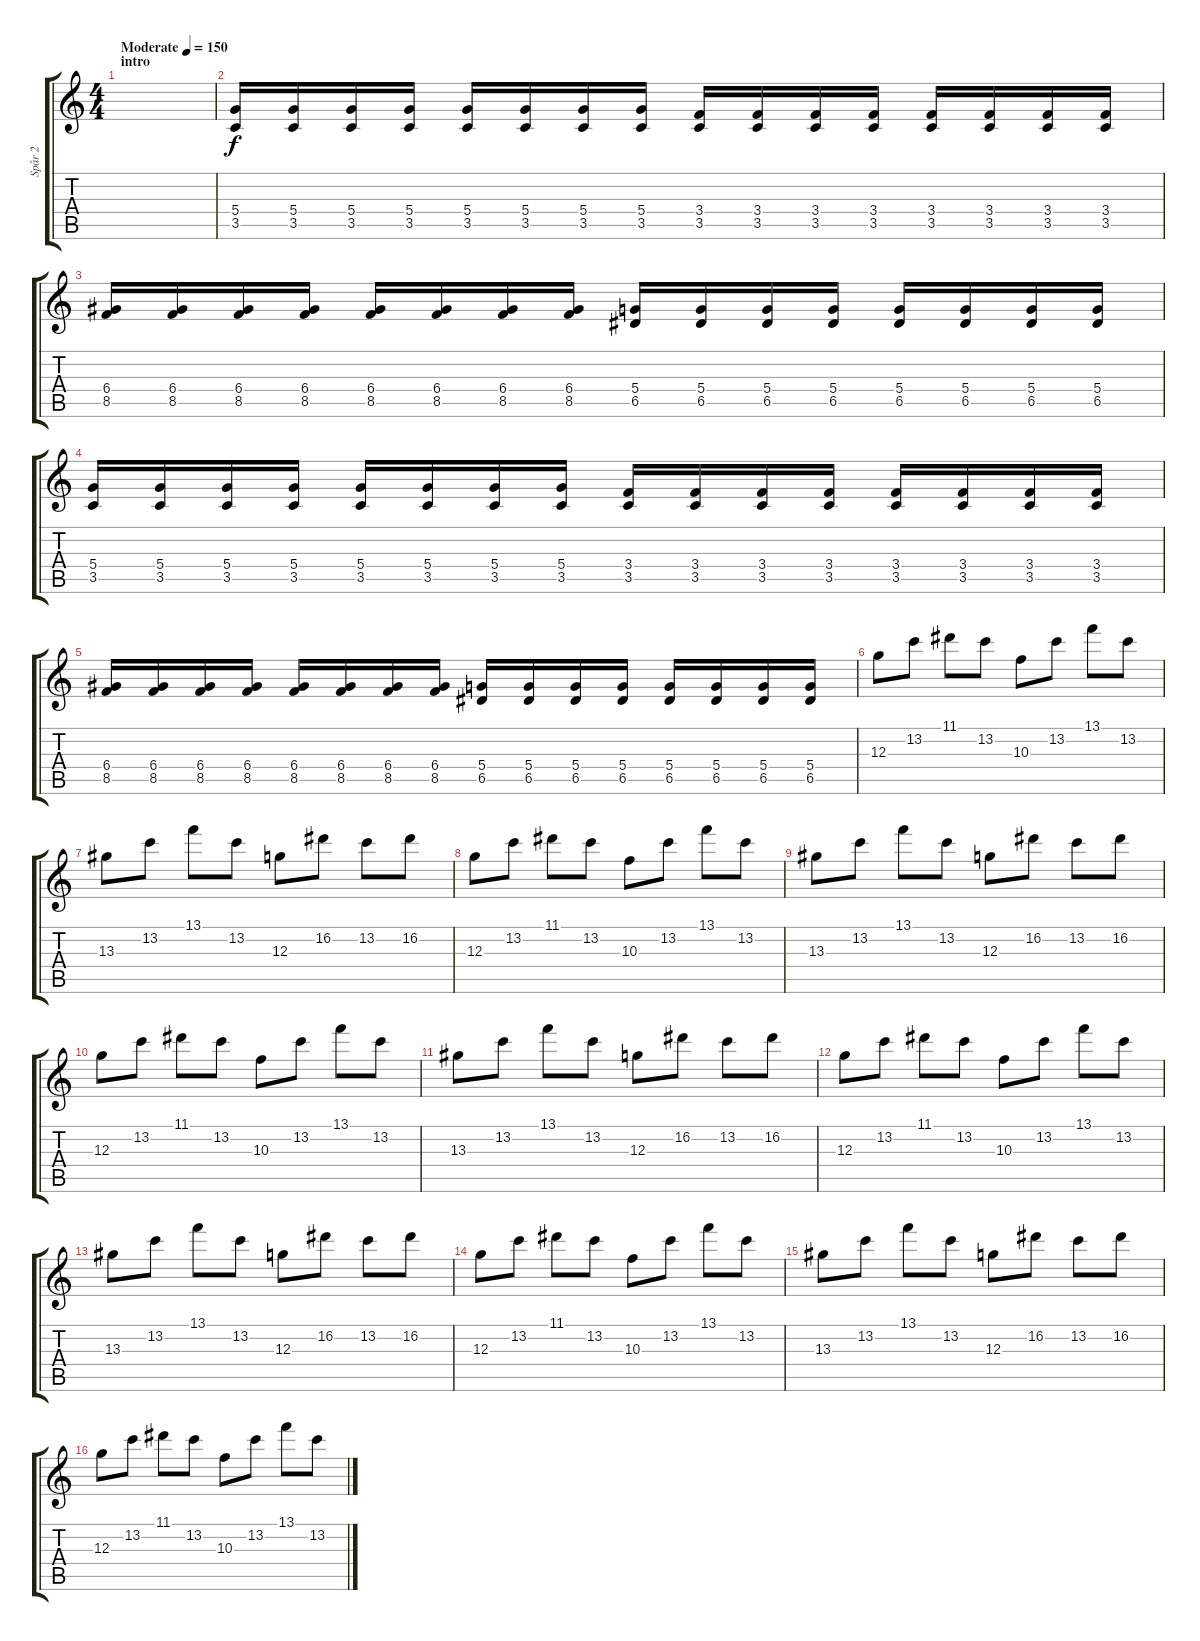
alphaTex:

\track ("Spår 2" "Spår 2") {instrument distortionguitar}
\staff {score tabs}
\tuning (E4 B3 G3 D3 A2 E2) {hide}
\ts (4 4)
\section ("" "intro")
\tempo (150 "Moderate")
\clef g2
\ks c
|
(5.4 3.5).16 (5.4 3.5).16 (5.4 3.5).16 (5.4 3.5).16 (5.4 3.5).16 (5.4 3.5).16 (5.4 3.5).16 (5.4 3.5).16 (3.4 3.5).16 (3.4 3.5).16 (3.4 3.5).16 (3.4 3.5).16 (3.4 3.5).16 (3.4 3.5).16 (3.4 3.5).16 (3.4 3.5).16 |
(6.4 8.5).16 (6.4 8.5).16 (6.4 8.5).16 (6.4 8.5).16 (6.4 8.5).16 (6.4 8.5).16 (6.4 8.5).16 (6.4 8.5).16 (5.4 6.5).16 (5.4 6.5).16 (5.4 6.5).16 (5.4 6.5).16 (5.4 6.5).16 (5.4 6.5).16 (5.4 6.5).16 (5.4 6.5).16 |
(5.4 3.5).16 (5.4 3.5).16 (5.4 3.5).16 (5.4 3.5).16 (5.4 3.5).16 (5.4 3.5).16 (5.4 3.5).16 (5.4 3.5).16 (3.4 3.5).16 (3.4 3.5).16 (3.4 3.5).16 (3.4 3.5).16 (3.4 3.5).16 (3.4 3.5).16 (3.4 3.5).16 (3.4 3.5).16 |
(6.4 8.5).16 (6.4 8.5).16 (6.4 8.5).16 (6.4 8.5).16 (6.4 8.5).16 (6.4 8.5).16 (6.4 8.5).16 (6.4 8.5).16 (5.4 6.5).16 (5.4 6.5).16 (5.4 6.5).16 (5.4 6.5).16 (5.4 6.5).16 (5.4 6.5).16 (5.4 6.5).16 (5.4 6.5).16 |
12.3.8 13.2.8 11.1.8 13.2.8 10.3.8 13.2.8 13.1.8 13.2.8 |
13.3.8 13.2.8 13.1.8 13.2.8 12.3.8 16.2.8 13.2.8 16.2.8 |
12.3.8 13.2.8 11.1.8 13.2.8 10.3.8 13.2.8 13.1.8 13.2.8 |
13.3.8 13.2.8 13.1.8 13.2.8 12.3.8 16.2.8 13.2.8 16.2.8 |
12.3.8 13.2.8 11.1.8 13.2.8 10.3.8 13.2.8 13.1.8 13.2.8 |
13.3.8 13.2.8 13.1.8 13.2.8 12.3.8 16.2.8 13.2.8 16.2.8 |
12.3.8 13.2.8 11.1.8 13.2.8 10.3.8 13.2.8 13.1.8 13.2.8 |
13.3.8 13.2.8 13.1.8 13.2.8 12.3.8 16.2.8 13.2.8 16.2.8 |
12.3.8 13.2.8 11.1.8 13.2.8 10.3.8 13.2.8 13.1.8 13.2.8 |
13.3.8 13.2.8 13.1.8 13.2.8 12.3.8 16.2.8 13.2.8 16.2.8 |
12.3.8 13.2.8 11.1.8 13.2.8 10.3.8 13.2.8 13.1.8 13.2.8
